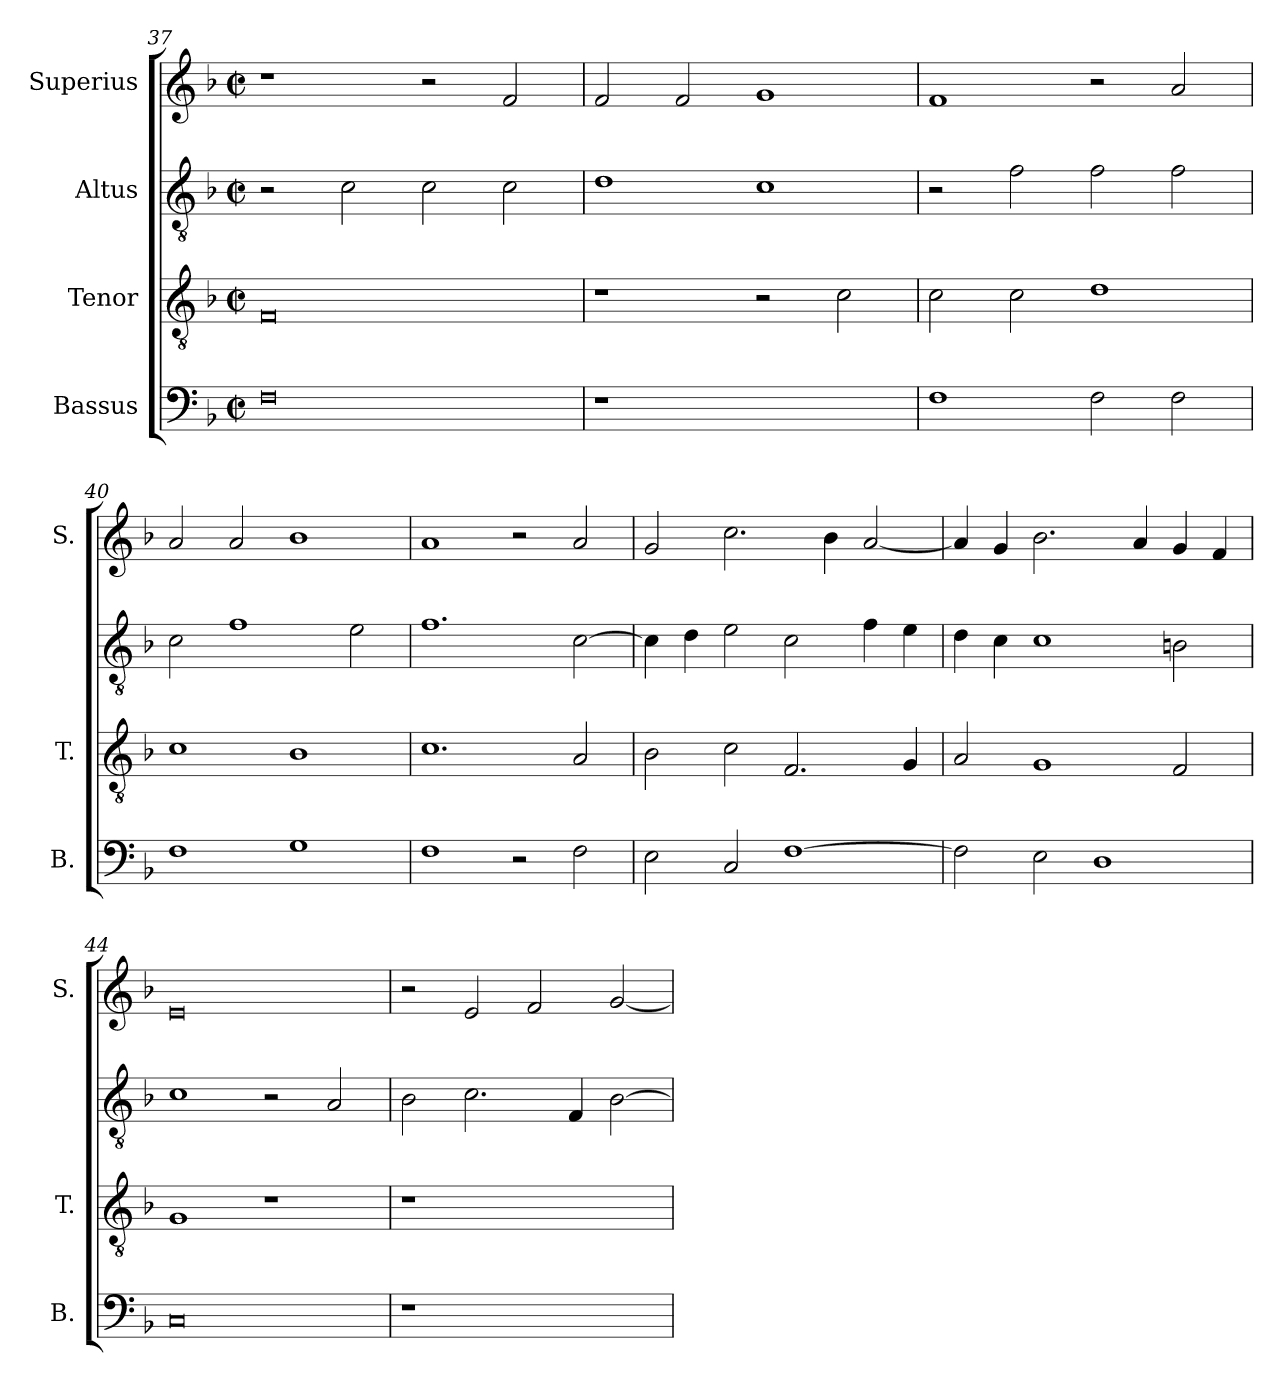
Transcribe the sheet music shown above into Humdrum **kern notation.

**kern	**kern	**kern	**kern
*part4	*part3	*part2	*part1
*staff4	*staff3	*staff2	*staff1
*I"Bassus	*I"Tenor	*I"Altus	*I"Superius
*I'B.	*I'T.	*	*I'S.
*clefF4	*clefGv2	*clefGv2	*clefG2
*	*ITrd7c12	*ITrd7c12	*
*k[b-]	*k[b-]	*k[b-]	*k[b-]
*F:	*F:	*F:	*F:
*M2/2	*M2/2	*M2/2	*M2/2
*met(c|)	*met(c|)	*met(c|)	*met(c|)
=37	=37	=37	=37
0Fi	0FFi	2r	1r
.	.	2Ci\	.
.	.	2Ci\	2r
.	.	2Ci\	2fi/
=38	=38	=38	=38
!LO:N:vis=1	!	!	!
1r	1r	1Di	2fi/
.	.	.	2fi/
1ryy	2r	1Ci	1gi
.	2Ci\	.	.
=39	=39	=39	=39
1Fi	2Ci\	2r	1fi
.	2Ci\	2Fi\	.
2Fi\	1Di	2Fi\	2r
2Fi\	.	2Fi\	2ai/
=40	=40	=40	=40
1Fi	1Ci	2Ci\	2ai/
.	.	1Fi	2ai/
1Gi	1BB-i	.	1b-i
.	.	2Ei\	.
!!LO:PB:g=z
=41	=41	=41	=41
1Fi	1.Ci	1.Fi	1ai
2r	.	.	2r
2Fi\	2AAi/	[>2Ci\	2ai/
=42	=42	=42	=42
2Ei\	2BB-i\	4Ci\]	2gi/
.	.	4Di\	.
2Ci/	2Ci\	2Ei\	2.cci\
[>1Fi	2.FFi/	2Ci\	.
.	.	.	4b-i\
.	.	4Fi\	[<2ai/
.	4GGi/	4Ei\	.
=43	=43	=43	=43
2Fi\]	2AAi/	4Di\	4ai/]
.	.	4Ci\	4gi/
2Ei\	1GGi	1Ci	2.b-i\
1Di	.	.	.
.	.	.	4ai/
.	2FFi/	2BBni\	4gi/
.	.	.	4fi/
=44	=44	=44	=44
0Ci	1GGi	1Ci	0ei
.	1r	2r	.
.	.	2AAi/	.
=45	=45	=45	=45
!LO:N:vis=1	!LO:N:vis=1	!	!
1r	1r	2BB-i\	2r
.	.	2.Ci\	2ei/
1ryy	1ryy	.	2fi/
.	.	4FFi/	.
.	.	[>2BB-i\	[<2gi/
=	=	=	=
*-	*-	*-	*-
